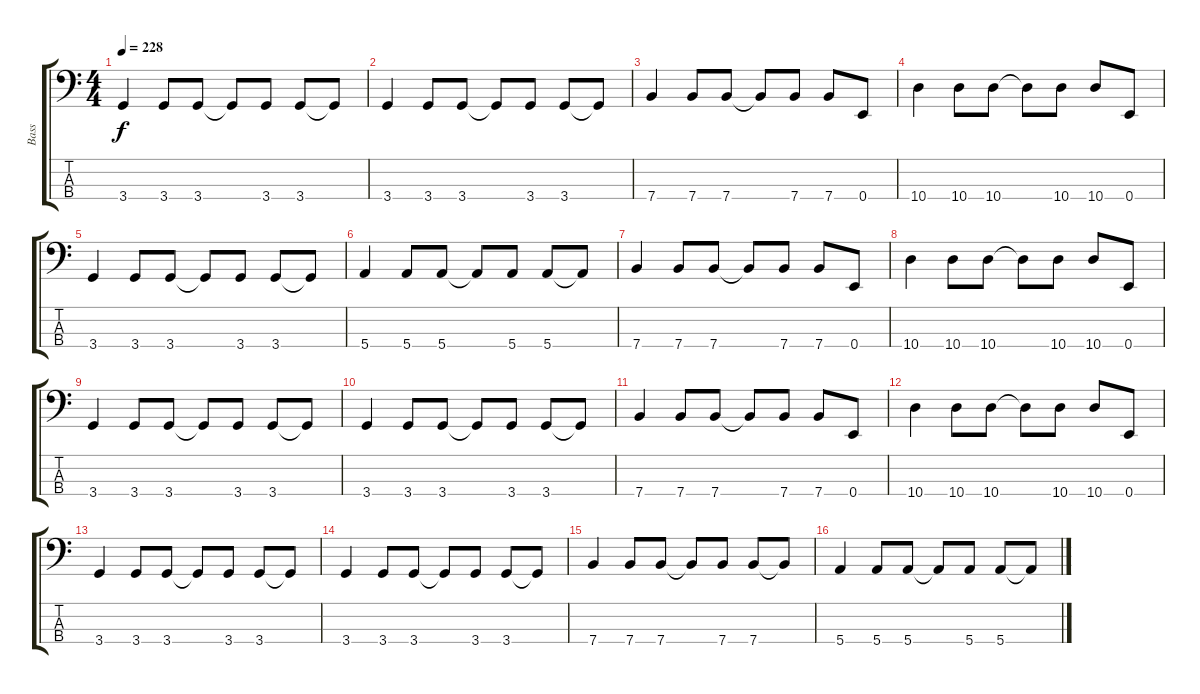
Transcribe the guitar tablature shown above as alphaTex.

\track ("Bass" "Bass") {instrument electricbassfinger}
\staff {score tabs}
\tuning (G2 D2 A1 E1) {hide}
\ts (4 4)
\tempo 228
\clef f4
\ks c
3.4.4{dy f} 3.4.8 3.4.8 3.4{t}.8 3.4.8 3.4.8 3.4{t}.8 |
3.4.4 3.4.8 3.4.8 3.4{t}.8 3.4.8 3.4.8 3.4{t}.8 |
7.4.4 7.4.8 7.4.8 7.4{t}.8 7.4.8 7.4.8 0.4.8 |
10.4.4 10.4.8 10.4.8 10.4{t}.8 10.4.8 10.4.8 0.4.8 |
3.4.4 3.4.8 3.4.8 3.4{t}.8 3.4.8 3.4.8 3.4{t}.8 |
5.4.4 5.4.8 5.4.8 5.4{t}.8 5.4.8 5.4.8 5.4{t}.8 |
7.4.4 7.4.8 7.4.8 7.4{t}.8 7.4.8 7.4.8 0.4.8 |
10.4.4 10.4.8 10.4.8 10.4{t}.8 10.4.8 10.4.8 0.4.8 |
3.4.4 3.4.8 3.4.8 3.4{t}.8 3.4.8 3.4.8 3.4{t}.8 |
3.4.4 3.4.8 3.4.8 3.4{t}.8 3.4.8 3.4.8 3.4{t}.8 |
7.4.4 7.4.8 7.4.8 7.4{t}.8 7.4.8 7.4.8 0.4.8 |
10.4.4 10.4.8 10.4.8 10.4{t}.8 10.4.8 10.4.8 0.4.8 |
3.4.4 3.4.8 3.4.8 3.4{t}.8 3.4.8 3.4.8 3.4{t}.8 |
3.4.4 3.4.8 3.4.8 3.4{t}.8 3.4.8 3.4.8 3.4{t}.8 |
7.4.4 7.4.8 7.4.8 7.4{t}.8 7.4.8 7.4.8 7.4{t}.8 |
5.4.4 5.4.8 5.4.8 5.4{t}.8 5.4.8 5.4.8 5.4{t}.8
